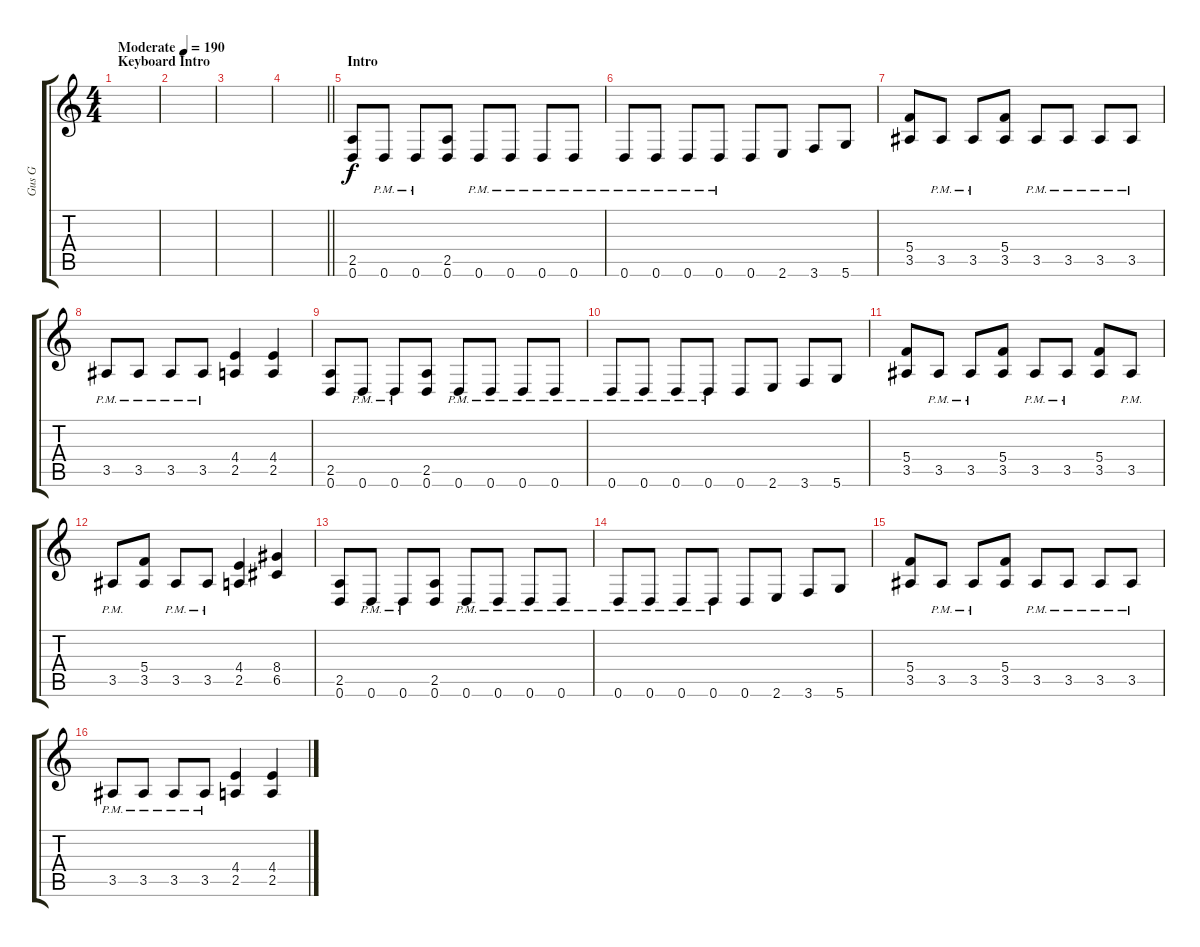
\track ("Gus G" "Gus G") {instrument distortionguitar}
\staff {score tabs}
\tuning (D4 A3 F3 C3 G2 D2) {hide}
\ts (4 4)
\section ("" "Keyboard Intro")
\tempo (190 "Moderate")
\clef g2
\ks c
|
|
|
\barLineRight lightlight
|
\section ("" "Intro")
(2.5 0.6).8 0.6{pm}.8 0.6{pm}.8 (2.5 0.6).8 0.6{pm}.8 0.6{pm}.8 0.6{pm}.8 0.6{pm}.8 |
0.6{pm}.8 0.6{pm}.8 0.6{pm}.8 0.6{pm}.8 0.6.8 2.6.8 3.6.8 5.6.8 |
(5.4 3.5).8 3.5{pm}.8 3.5{pm}.8 (5.4 3.5).8 3.5{pm}.8 3.5{pm}.8 3.5{pm}.8 3.5{pm}.8 |
3.5{pm}.8 3.5{pm}.8 3.5{pm}.8 3.5{pm}.8 (4.4 2.5).4 (4.4 2.5).4 |
(2.5 0.6).8 0.6{pm}.8 0.6{pm}.8 (2.5 0.6).8 0.6{pm}.8 0.6{pm}.8 0.6{pm}.8 0.6{pm}.8 |
0.6{pm}.8 0.6{pm}.8 0.6{pm}.8 0.6{pm}.8 0.6.8 2.6.8 3.6.8 5.6.8 |
(5.4 3.5).8 3.5{pm}.8 3.5{pm}.8 (5.4 3.5).8 3.5{pm}.8 3.5{pm}.8 (5.4 3.5).8 3.5{pm}.8 |
3.5{pm}.8 (5.4 3.5).8 3.5{pm}.8 3.5{pm}.8 (4.4 2.5).4 (8.4 6.5).4 |
(2.5 0.6).8 0.6{pm}.8 0.6{pm}.8 (2.5 0.6).8 0.6{pm}.8 0.6{pm}.8 0.6{pm}.8 0.6{pm}.8 |
0.6{pm}.8 0.6{pm}.8 0.6{pm}.8 0.6{pm}.8 0.6.8 2.6.8 3.6.8 5.6.8 |
(5.4 3.5).8 3.5{pm}.8 3.5{pm}.8 (5.4 3.5).8 3.5{pm}.8 3.5{pm}.8 3.5{pm}.8 3.5{pm}.8 |
3.5{pm}.8 3.5{pm}.8 3.5{pm}.8 3.5{pm}.8 (4.4 2.5).4 (4.4 2.5).4
